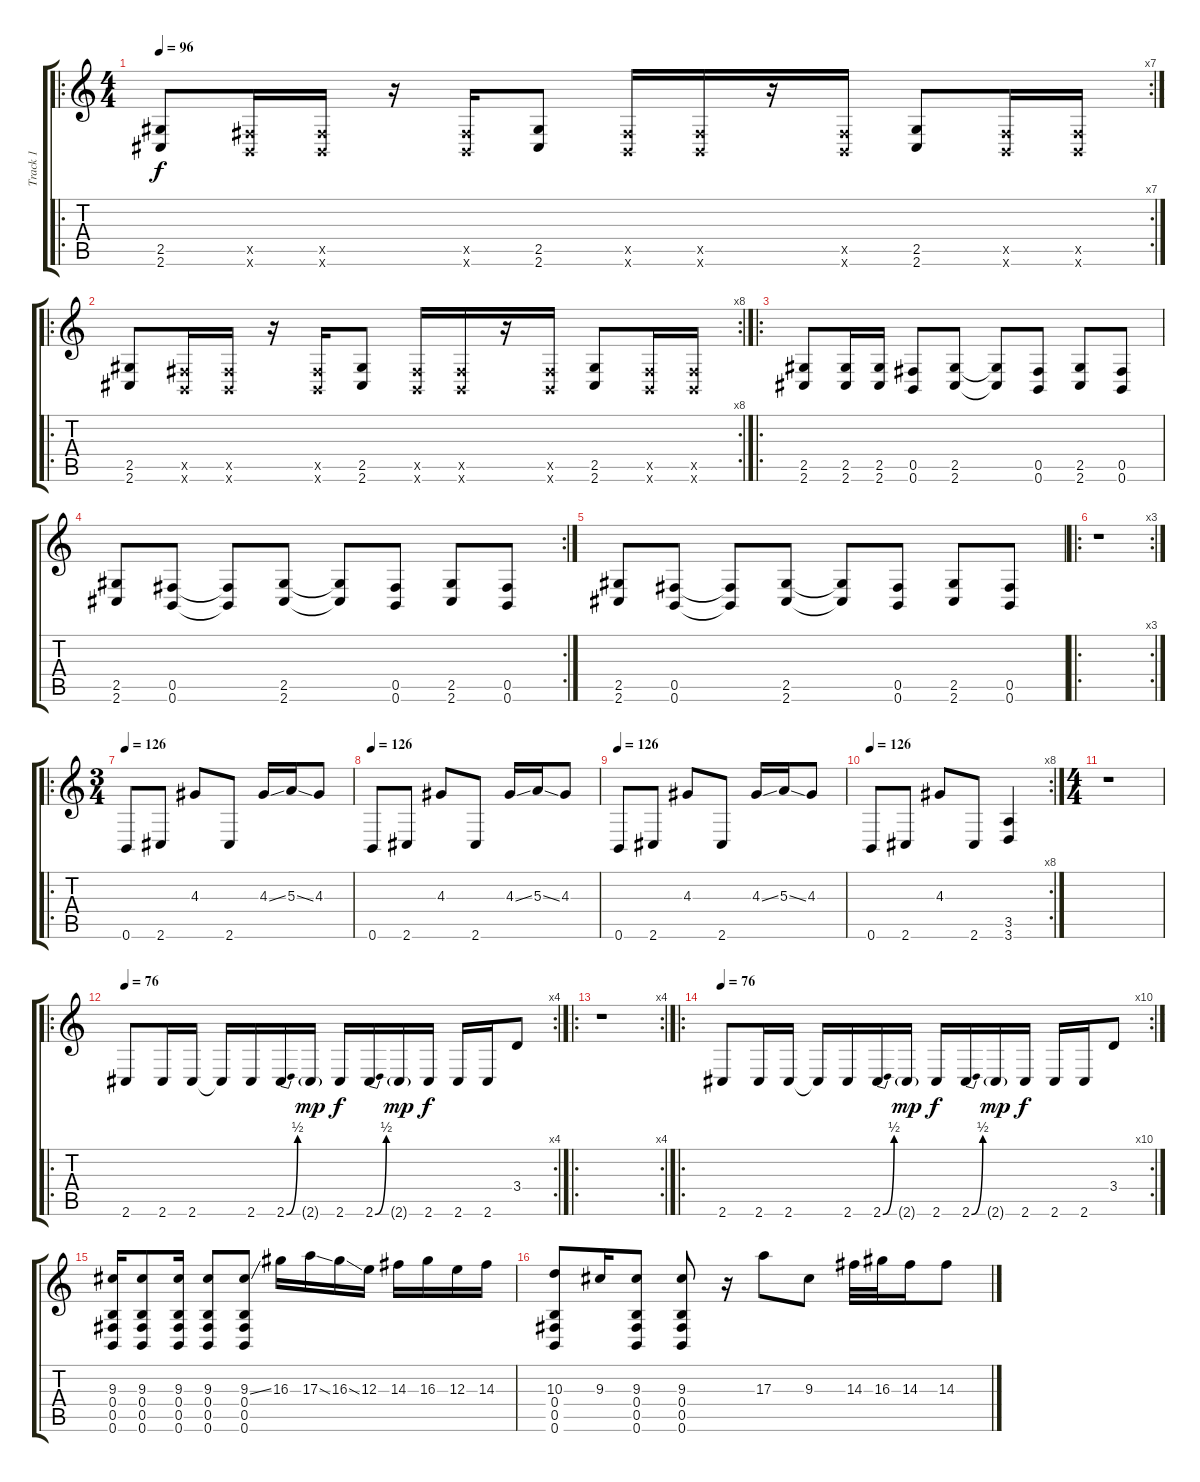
\track ("Track 1" "Track 1") {instrument overdrivenguitar}
\staff {score tabs}
\tuning (Db4 Ab3 E3 B2 Gb2 B1) {hide}
\ro
\rc 7
\ts (4 4)
\tempo 96
\clef g2
\ks c
(2.5 2.6).8{dy f instrument overdrivenguitar} (0.5{x} 0.6{x}).16 (0.5{x} 0.6{x}).16 r.16 (0.5{x} 0.6{x}).16 (2.5 2.6).8 (0.5{x} 0.6{x}).16 (0.5{x} 0.6{x}).16 r.16 (0.5{x} 0.6{x}).16 (2.5 2.6).8 (0.5{x} 0.6{x}).16 (0.5{x} 0.6{x}).16 |
\ro
\rc 8
(2.5 2.6).8 (0.5{x} 0.6{x}).16 (0.5{x} 0.6{x}).16 r.16 (0.5{x} 0.6{x}).16 (2.5 2.6).8 (0.5{x} 0.6{x}).16 (0.5{x} 0.6{x}).16 r.16 (0.5{x} 0.6{x}).16 (2.5 2.6).8 (0.5{x} 0.6{x}).16 (0.5{x} 0.6{x}).16 |
\ro
(2.5 2.6).8 (2.5 2.6).16 (2.5 2.6).16 (0.5 0.6).8 (2.5 2.6).8 (2.5{t} 2.6{t}).8 (0.5 0.6).8 (2.5 2.6).8 (0.5 0.6).8 |
\rc 2
(2.5 2.6).8 (0.5 0.6).8 (0.5{t} 0.6{t}).8 (2.5 2.6).8 (2.5{t} 2.6{t}).8 (0.5 0.6).8 (2.5 2.6).8 (0.5 0.6).8 |
(2.5 2.6).8 (0.5 0.6).8 (0.5{t} 0.6{t}).8 (2.5 2.6).8 (2.5{t} 2.6{t}).8 (0.5 0.6).8 (2.5 2.6).8 (0.5 0.6).8 |
\ro
\rc 3
r.1 |
\ro
\ts (3 4)
\tempo 126
0.6.8 2.6.8 4.3.8 2.6.8 4.3{ss}.16 5.3{ss}.16 4.3.8 |
\tempo 126
0.6.8 2.6.8 4.3.8 2.6.8 4.3{ss}.16 5.3{ss}.16 4.3.8 |
\tempo 126
0.6.8 2.6.8 4.3.8 2.6.8 4.3{ss}.16 5.3{ss}.16 4.3.8 |
\rc 8
\tempo 126
0.6.8 2.6.8 4.3.8 2.6.8 (3.5 3.6).4 |
\ts (4 4)
r.1 |
\ro
\rc 4
\tempo 76
2.6.8 2.6.16 2.6.16 2.6{t}.16 2.6.16 2.6{be (bend 0 0 60 2)}.16 2.6{g}.16{dy mp} 2.6.16{dy f} 2.6{be (bend 0 0 60 2)}.16 2.6{g}.16{dy mp} 2.6.16{dy f} 2.6.16 2.6.16 3.4.8 |
\ro
\rc 4
r.1 |
\ro
\rc 10
\tempo 76
2.6.8 2.6.16 2.6.16 2.6{t}.16 2.6.16 2.6{be (bend 0 0 60 2)}.16 2.6{g}.16{dy mp} 2.6.16{dy f} 2.6{be (bend 0 0 60 2)}.16 2.6{g}.16{dy mp} 2.6.16{dy f} 2.6.16 2.6.16 3.4.8 |
(9.3 0.4 0.5 0.6).16 (9.3 0.4 0.5 0.6).8 (9.3 0.4 0.5 0.6).16 (9.3 0.4 0.5 0.6).8 (9.3{ss} 0.4 0.5 0.6).8 16.3.16 17.3{ss}.16 16.3{ss}.16 12.3.16 14.3.16 16.3.16 12.3.16 14.3.16 |
(10.3 0.4 0.5 0.6).8 9.3.16 (9.3 0.4 0.5 0.6).8 (9.3 0.4 0.5 0.6).8 r.16 17.3.8 9.3.8 14.3.32 16.3.32 14.3.16 14.3.8
